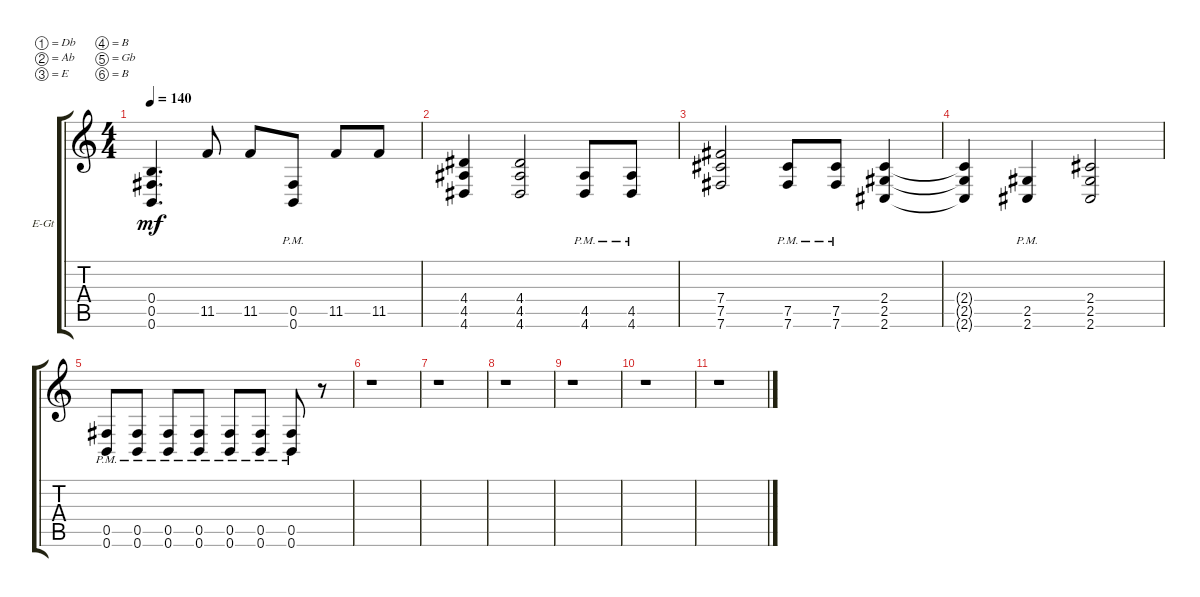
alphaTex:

\bracketExtendMode groupsimilarinstruments
\firstSystemTrackNameOrientation horizontal
\otherSystemsTrackNameOrientation horizontal
\track ("Lead" "E-Gt") {instrument distortionguitar}
\staff {score tabs}
\tuning (Db4 Ab3 E3 B2 Gb2 B1)
\ts (4 4)
\tempo 140
\clef g2
\ks c
(0.6 0.5 0.4).4{d dy mf} 11.5.8 11.5.8 (0.6{pm} 0.5{pm}).8 11.5.8 11.5.8 |
(4.6 4.5 4.4).4 (4.6 4.5 4.4).2 (4.6{pm} 4.5{pm}).8 (4.6{pm} 4.5{pm}).8 |
(7.6 7.5 7.4).2 (7.6{pm} 7.5{pm}).8 (7.6{pm} 7.5{pm}).8 (2.6 2.5 2.4).4 |
(2.6{t} 2.5{t} 2.4{t}).4 (2.6{pm} 2.5{pm}).4 (2.6 2.5 2.4).2 |
(0.6{pm} 0.5{pm}).8 (0.6{pm} 0.5{pm}).8 (0.6{pm} 0.5{pm}).8 (0.6{pm} 0.5{pm}).8 (0.5{pm} 0.6{pm}).8 (0.5{pm} 0.6{pm}).8 (0.6{pm} 0.5{pm}).8 r.8 |
r.1 |
r.1 |
r.1 |
r.1 |
r.1 |
r.1
